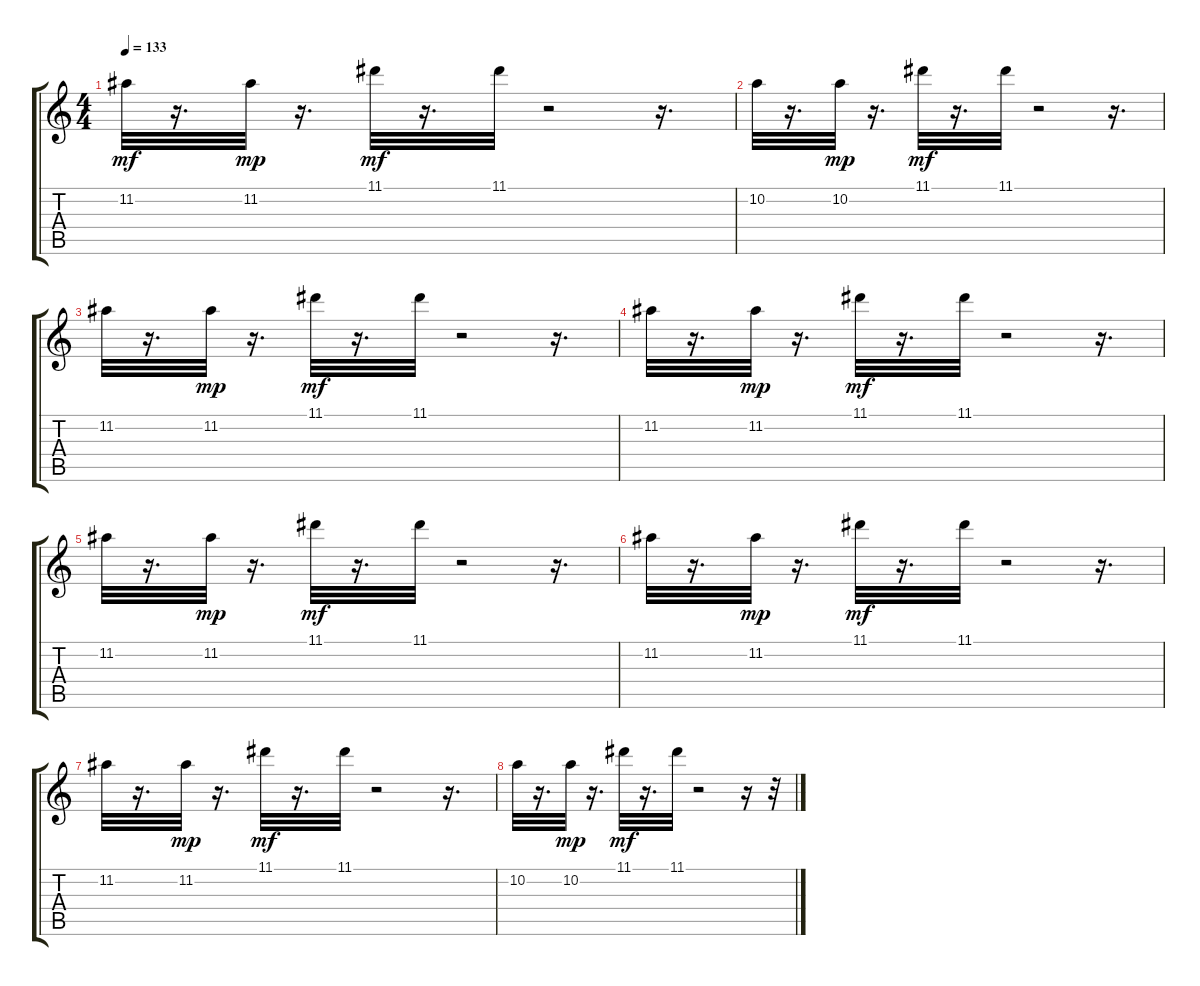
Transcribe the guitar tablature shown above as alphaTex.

\track "" {instrument electricbassfinger}
\staff {score tabs}
\tuning (E4 B3 G3 D3 A2 E2) {hide}
\ts (4 4)
\tempo 133
\clef g2
\ks c
11.2.32{dy mf} r.16{d} 11.2.32{dy mp} r.16{d} 11.1.32{dy mf} r.16{d} 11.1.32 r.2 r.16{d} |
10.2.32 r.16{d} 10.2.32{dy mp} r.16{d} 11.1.32{dy mf} r.16{d} 11.1.32 r.2 r.16{d} |
11.2.32 r.16{d} 11.2.32{dy mp} r.16{d} 11.1.32{dy mf} r.16{d} 11.1.32 r.2 r.16{d} |
11.2.32 r.16{d} 11.2.32{dy mp} r.16{d} 11.1.32{dy mf} r.16{d} 11.1.32 r.2 r.16{d} |
11.2.32 r.16{d} 11.2.32{dy mp} r.16{d} 11.1.32{dy mf} r.16{d} 11.1.32 r.2 r.16{d} |
11.2.32 r.16{d} 11.2.32{dy mp} r.16{d} 11.1.32{dy mf} r.16{d} 11.1.32 r.2 r.16{d} |
11.2.32 r.16{d} 11.2.32{dy mp} r.16{d} 11.1.32{dy mf} r.16{d} 11.1.32 r.2 r.16{d} |
10.2.32 r.16{d} 10.2.32{dy mp} r.16{d} 11.1.32{dy mf} r.16{d} 11.1.32 r.2 r.16 r.32
